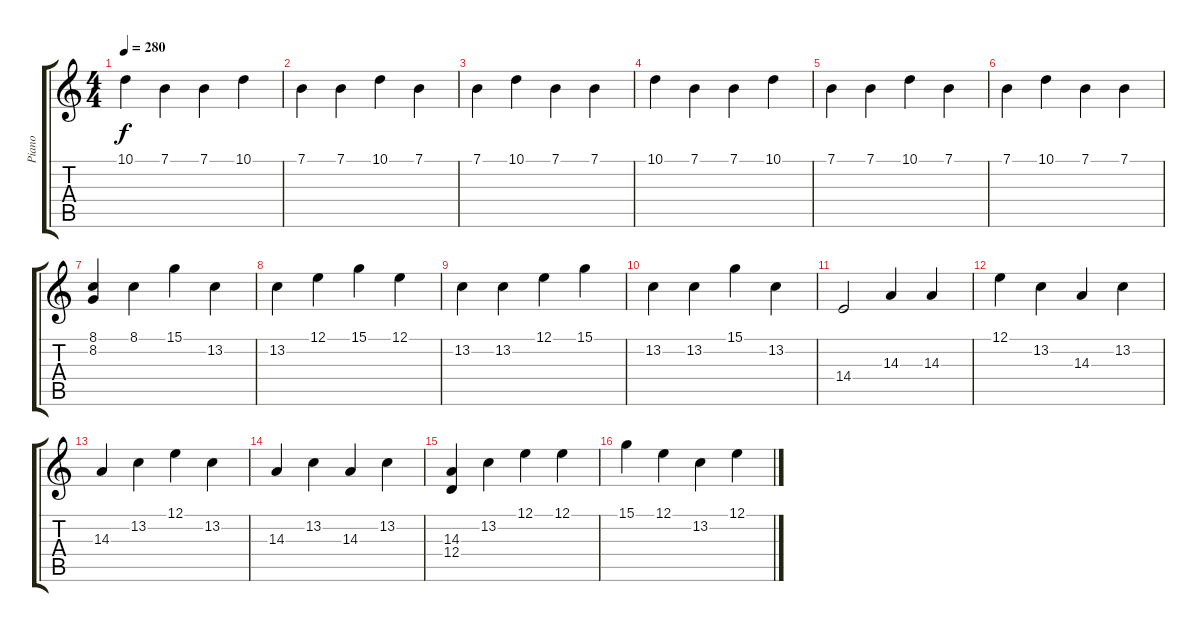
\track ("Piano" "Piano") {instrument acousticgrandpiano}
\staff {score tabs}
\tuning (E4 B3 G3 D3 A2 E2) {hide}
\ts (4 4)
\tempo 280
\clef g2
\ks c
10.1.4{dy f} 7.1.4 7.1.4 10.1.4 |
7.1.4 7.1.4 10.1.4 7.1.4 |
7.1.4 10.1.4 7.1.4 7.1.4 |
10.1.4 7.1.4 7.1.4 10.1.4 |
7.1.4 7.1.4 10.1.4 7.1.4 |
7.1.4 10.1.4 7.1.4 7.1.4 |
(8.1 8.2).4 8.1.4 15.1.4 13.2.4 |
13.2.4 12.1.4 15.1.4 12.1.4 |
13.2.4 13.2.4 12.1.4 15.1.4 |
13.2.4 13.2.4 15.1.4 13.2.4 |
14.4.2 14.3.4 14.3.4 |
12.1.4 13.2.4 14.3.4 13.2.4 |
14.3.4 13.2.4 12.1.4 13.2.4 |
14.3.4 13.2.4 14.3.4 13.2.4 |
(14.3 12.4).4 13.2.4 12.1.4 12.1.4 |
15.1.4 12.1.4 13.2.4 12.1.4
